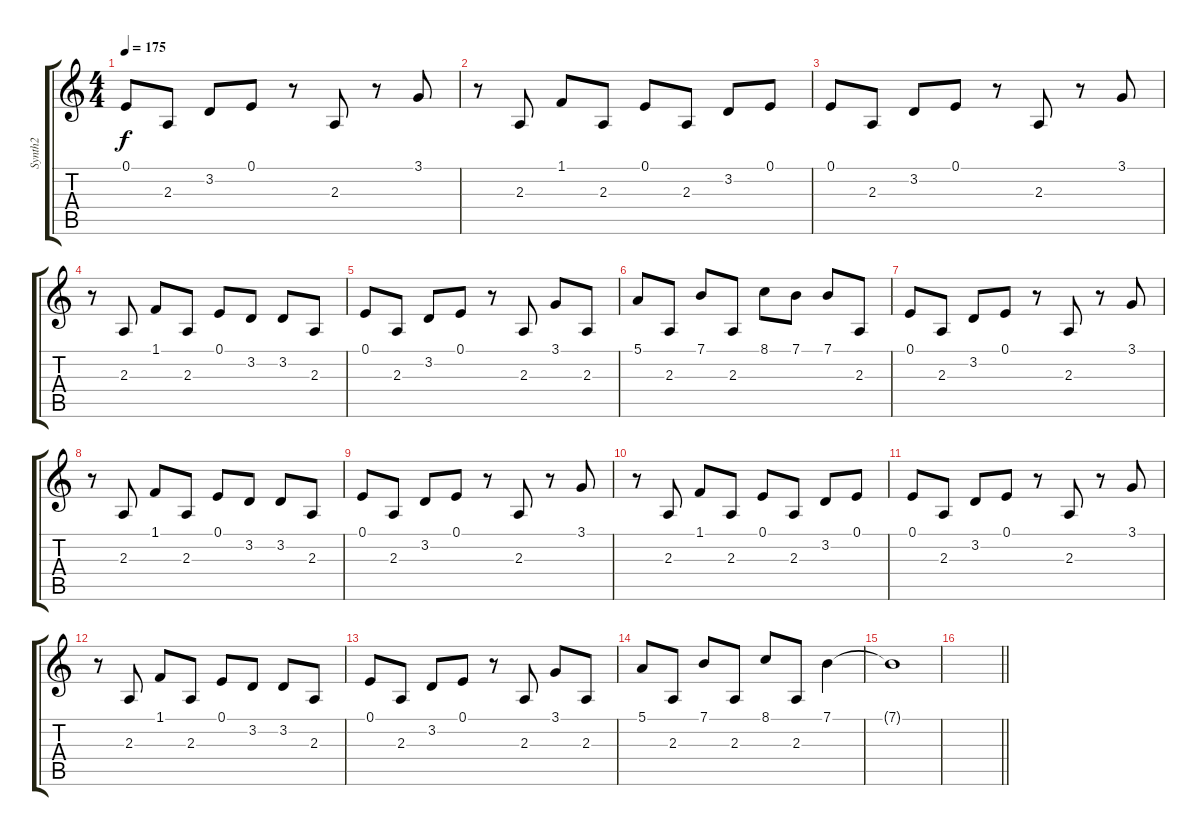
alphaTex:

\track ("Synth2" "Synth2") {instrument lead2sawtooth}
\staff {score tabs}
\tuning (E4 B3 G3 D3 A2 E2) {hide}
\ts (4 4)
\tempo 175
\clef g2
\ks c
0.1.8{dy f} 2.3.8 3.2.8 0.1.8 r.8 2.3.8 r.8 3.1.8 |
r.8 2.3.8 1.1.8 2.3.8 0.1.8 2.3.8 3.2.8 0.1.8 |
0.1.8 2.3.8 3.2.8 0.1.8 r.8 2.3.8 r.8 3.1.8 |
r.8 2.3.8 1.1.8 2.3.8 0.1.8 3.2.8 3.2.8 2.3.8 |
0.1.8 2.3.8 3.2.8 0.1.8 r.8 2.3.8 3.1.8 2.3.8 |
5.1.8 2.3.8 7.1.8 2.3.8 8.1.8 7.1.8 7.1.8 2.3.8 |
0.1.8 2.3.8 3.2.8 0.1.8 r.8 2.3.8 r.8 3.1.8 |
r.8 2.3.8 1.1.8 2.3.8 0.1.8 3.2.8 3.2.8 2.3.8 |
0.1.8 2.3.8 3.2.8 0.1.8 r.8 2.3.8 r.8 3.1.8 |
r.8 2.3.8 1.1.8 2.3.8 0.1.8 2.3.8 3.2.8 0.1.8 |
0.1.8 2.3.8 3.2.8 0.1.8 r.8 2.3.8 r.8 3.1.8 |
r.8 2.3.8 1.1.8 2.3.8 0.1.8 3.2.8 3.2.8 2.3.8 |
0.1.8 2.3.8 3.2.8 0.1.8 r.8 2.3.8 3.1.8 2.3.8 |
5.1.8 2.3.8 7.1.8 2.3.8 8.1.8 2.3.8 7.1.4 |
7.1{t}.1 |
\barLineRight lightlight
